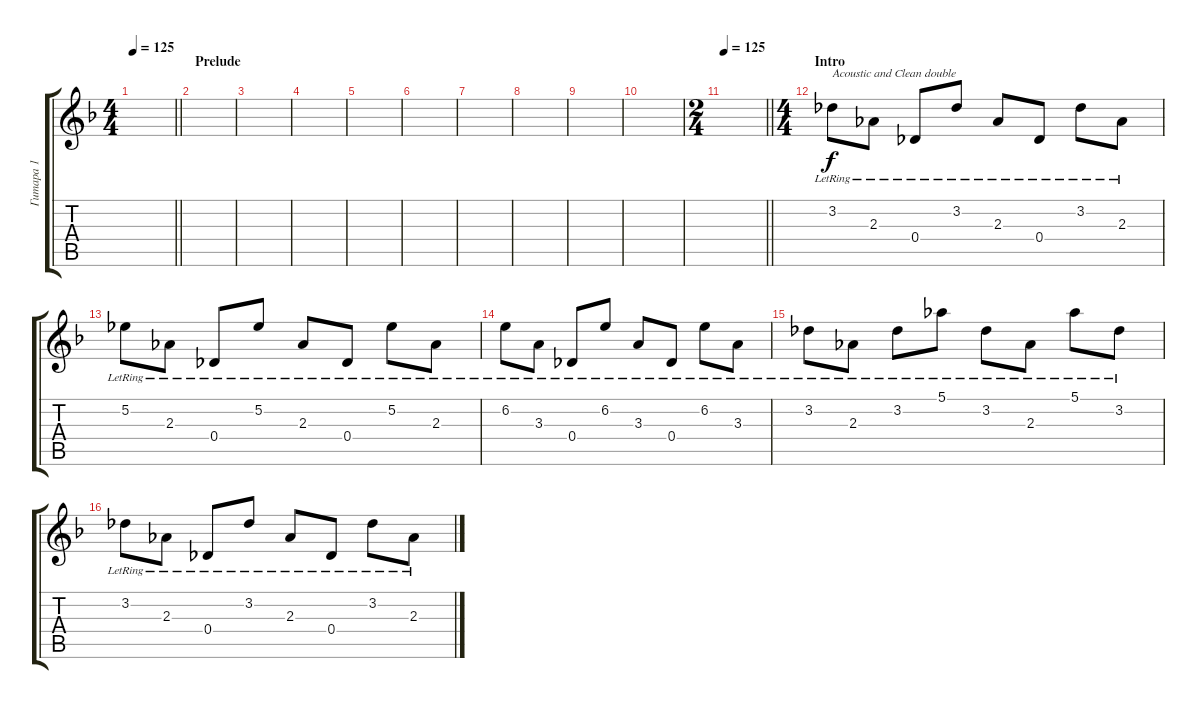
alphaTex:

\track ("Гитара 1" "Гитара 1") {instrument acousticguitarsteel}
\staff {score tabs}
\tuning (Eb4 Bb3 Gb3 Db3 Ab2 Db2) {hide}
\ts (4 4)
\tempo 125
\tempo 80
\tempo 125
\clef g2
\barLineRight lightlight
\ks dminor
|
\section ("" "Prelude")
|
|
|
|
|
|
|
|
|
\ts (2 4)
\tempo 125
\barLineRight lightlight
|
\ts (4 4)
\section ("" "Intro")
3.2{lr}.8{txt "Acoustic and Clean double "} 2.3{lr}.8 0.4{lr}.8 3.2{lr}.8 2.3{lr}.8 0.4{lr}.8 3.2{lr}.8 2.3{lr}.8 |
5.2{lr}.8 2.3{lr}.8 0.4{lr}.8 5.2{lr}.8 2.3{lr}.8 0.4{lr}.8 5.2{lr}.8 2.3{lr}.8 |
6.2{lr}.8 3.3{lr}.8 0.4{lr}.8 6.2{lr}.8 3.3{lr}.8 0.4{lr}.8 6.2{lr}.8 3.3{lr}.8 |
3.2{lr}.8 2.3{lr}.8 3.2{lr}.8 5.1{lr}.8 3.2{lr}.8 2.3{lr}.8 5.1{lr}.8 3.2{lr}.8 |
3.2{lr}.8 2.3{lr}.8 0.4{lr}.8 3.2{lr}.8 2.3{lr}.8 0.4{lr}.8 3.2{lr}.8 2.3{lr}.8
